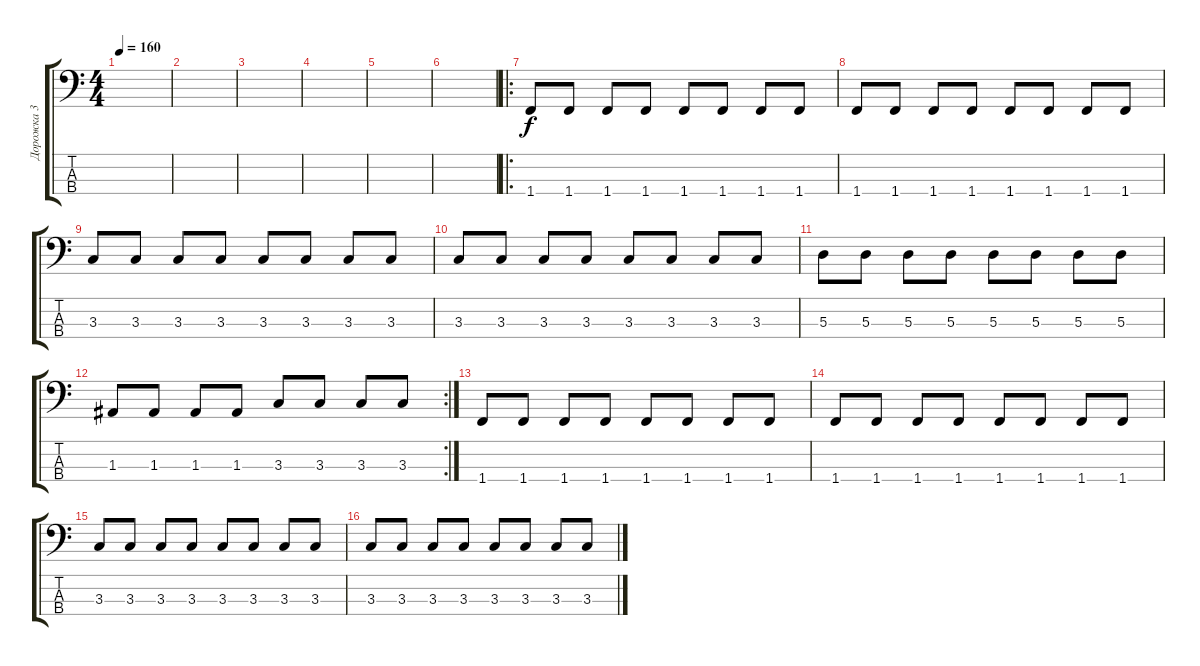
\track ("Дорожка 3" "Дорожка 3") {instrument electricbasspick}
\staff {score tabs}
\tuning (G2 D2 A1 E1) {hide}
\ts (4 4)
\tempo 160
\clef f4
\ks c
|
|
|
|
|
|
\ro
1.4.8 1.4.8 1.4.8 1.4.8 1.4.8 1.4.8 1.4.8 1.4.8 |
1.4.8 1.4.8 1.4.8 1.4.8 1.4.8 1.4.8 1.4.8 1.4.8 |
3.3.8 3.3.8 3.3.8 3.3.8 3.3.8 3.3.8 3.3.8 3.3.8 |
3.3.8 3.3.8 3.3.8 3.3.8 3.3.8 3.3.8 3.3.8 3.3.8 |
5.3.8 5.3.8 5.3.8 5.3.8 5.3.8 5.3.8 5.3.8 5.3.8 |
\rc 2
1.3.8 1.3.8 1.3.8 1.3.8 3.3.8 3.3.8 3.3.8 3.3.8 |
1.4.8 1.4.8 1.4.8 1.4.8 1.4.8 1.4.8 1.4.8 1.4.8 |
1.4.8 1.4.8 1.4.8 1.4.8 1.4.8 1.4.8 1.4.8 1.4.8 |
3.3.8 3.3.8 3.3.8 3.3.8 3.3.8 3.3.8 3.3.8 3.3.8 |
3.3.8 3.3.8 3.3.8 3.3.8 3.3.8 3.3.8 3.3.8 3.3.8
